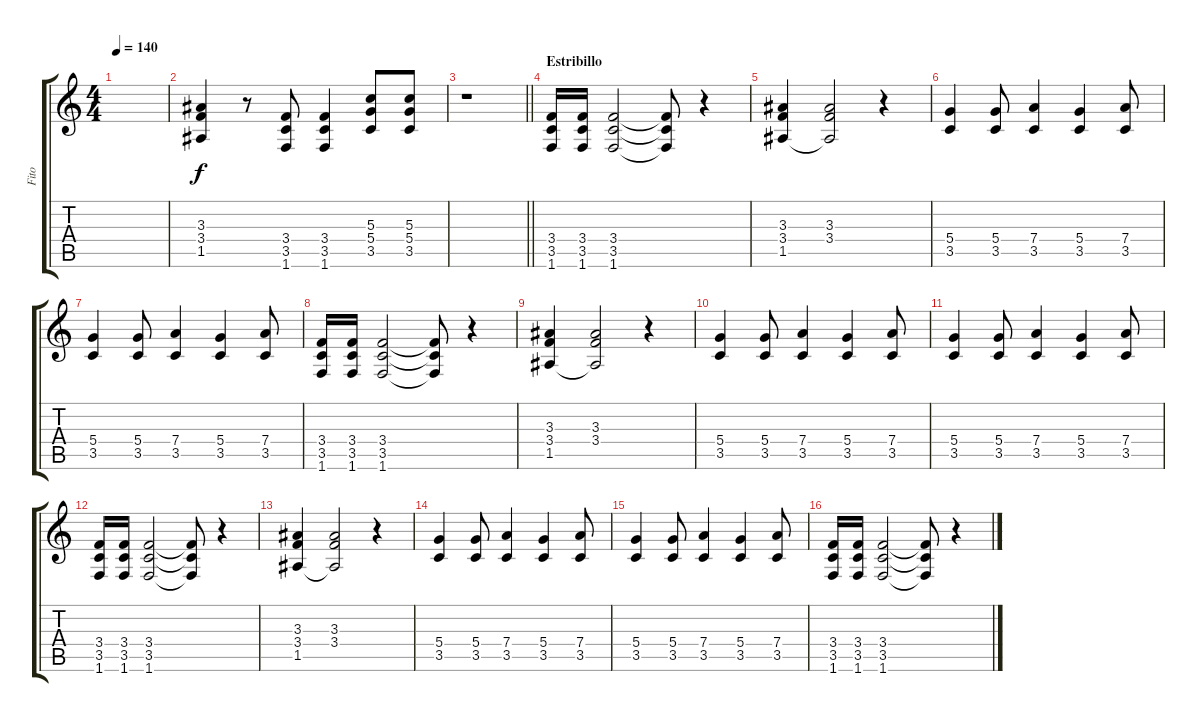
\track ("Fito" "Fito") {instrument distortionguitar}
\staff {score tabs}
\tuning (E4 B3 G3 D3 A2 E2) {hide}
\ts (4 4)
\tempo 140
\clef g2
\ks c
|
(3.3 3.4 1.5).4 r.8 (3.4 3.5 1.6).8 (3.4 3.5 1.6).4 (5.3 5.4 3.5).8 (5.3 5.4 3.5).8 |
\barLineRight lightlight
r.1 |
\section ("" "Estribillo")
(3.4 3.5 1.6).16 (3.4 3.5 1.6).16 (3.4 3.5 1.6).2 (3.4{t} 3.5{t} 1.6{t}).8 r.4 |
(3.3 3.4 1.5).4 (3.3 3.4 1.5{t}).2 r.4 |
(5.4 3.5).4 (5.4 3.5).8 (7.4 3.5).4 (5.4 3.5).4 (7.4 3.5).8 |
(5.4 3.5).4 (5.4 3.5).8 (7.4 3.5).4 (5.4 3.5).4 (7.4 3.5).8 |
(3.4 3.5 1.6).16 (3.4 3.5 1.6).16 (3.4 3.5 1.6).2 (3.4{t} 3.5{t} 1.6{t}).8 r.4 |
(3.3 3.4 1.5).4 (3.3 3.4 1.5{t}).2 r.4 |
(5.4 3.5).4 (5.4 3.5).8 (7.4 3.5).4 (5.4 3.5).4 (7.4 3.5).8 |
(5.4 3.5).4 (5.4 3.5).8 (7.4 3.5).4 (5.4 3.5).4 (7.4 3.5).8 |
(3.4 3.5 1.6).16 (3.4 3.5 1.6).16 (3.4 3.5 1.6).2 (3.4{t} 3.5{t} 1.6{t}).8 r.4 |
(3.3 3.4 1.5).4 (3.3 3.4 1.5{t}).2 r.4 |
(5.4 3.5).4 (5.4 3.5).8 (7.4 3.5).4 (5.4 3.5).4 (7.4 3.5).8 |
(5.4 3.5).4 (5.4 3.5).8 (7.4 3.5).4 (5.4 3.5).4 (7.4 3.5).8 |
(3.4 3.5 1.6).16 (3.4 3.5 1.6).16 (3.4 3.5 1.6).2 (3.4{t} 3.5{t} 1.6{t}).8 r.4
